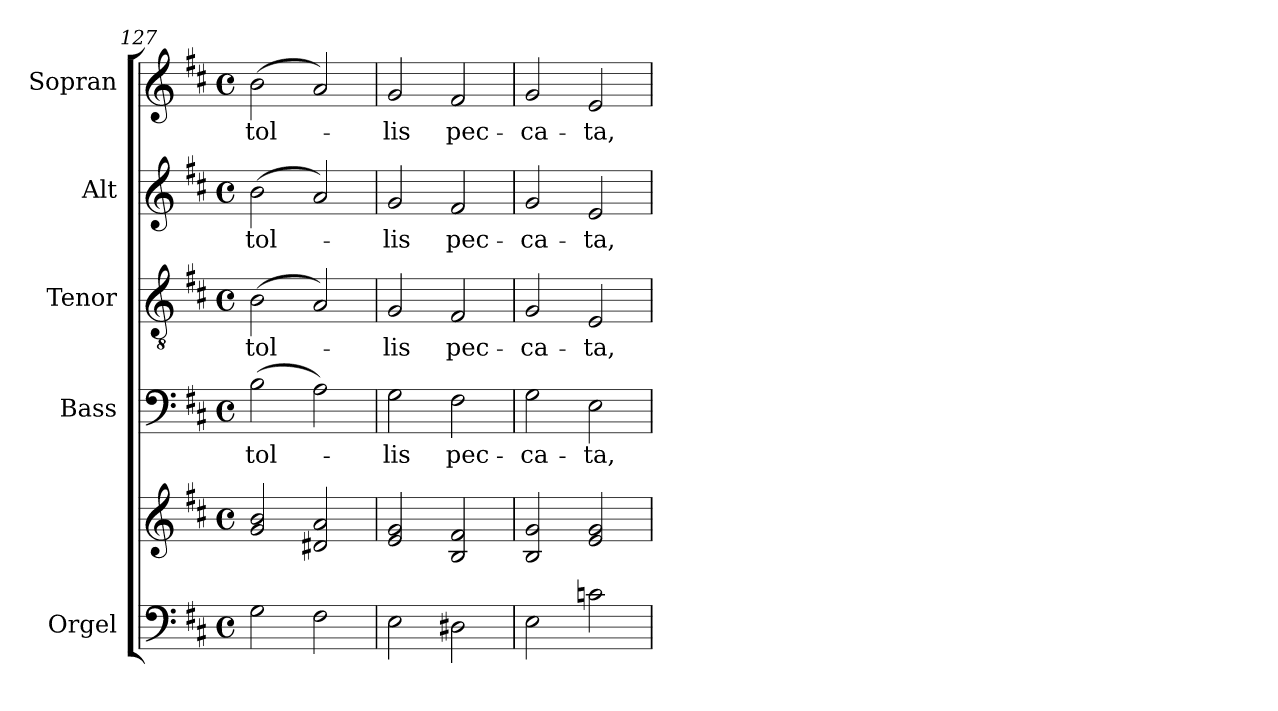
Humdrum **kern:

**kern	**kern	**kern	**text	**kern	**text	**kern	**text	**kern	**text
*part5	*part5	*part4	*part4	*part3	*part3	*part2	*part2	*part1	*part1
*staff6	*staff5	*staff4	*staff4	*staff3	*staff3	*staff2	*staff2	*staff1	*staff1
*I"Orgel	*	*I"Bass	*	*I"Tenor	*	*I"Alt	*	*I"Sopran	*
*I'Org.	*	*I'B.	*	*I'T.	*	*I'A.	*	*I'S.	*
*clefF4	*clefG2	*clefF4	*	*clefGv2	*	*clefG2	*	*clefG2	*
*k[f#c#]	*k[f#c#]	*k[f#c#]	*	*k[f#c#]	*	*k[f#c#]	*	*k[f#c#]	*
*D:	*D:	*D:	*	*D:	*	*D:	*	*D:	*
*M4/4	*M4/4	*M4/4	*	*M4/4	*	*M4/4	*	*M4/4	*
*met(c)	*met(c)	*met(c)	*	*met(c)	*	*met(c)	*	*met(c)	*
=127	=127	=127	=127	=127	=127	=127	=127	=127	=127
!	!	!	!LO:LY:b	!	!LO:LY:b	!	!LO:LY:b	!	!LO:LY:b
2G\	2g/ 2b/	(>2B\	tol-	(>2B\	tol-	(>2b\	tol-	(>2b\	tol-
2F#\	2d#X/ 2a/	2A\)	.	2A/)	.	2a/)	.	2a/)	.
=128	=128	=128	=128	=128	=128	=128	=128	=128	=128
!	!	!	!LO:LY:b	!	!LO:LY:b	!	!LO:LY:b	!	!LO:LY:b
2E\	2e/ 2g/	2G\	-lis	2G/	-lis	2g/	-lis	2g/	-lis
!	!	!	!LO:LY:b	!	!LO:LY:b	!	!LO:LY:b	!	!LO:LY:b
2D#X\	2B/ 2f#/	2F#\	pec-	2F#/	pec-	2f#/	pec-	2f#/	pec-
!!LO:LB:g=z
=129	=129	=129	=129	=129	=129	=129	=129	=129	=129
!	!	!	!LO:LY:b	!	!LO:LY:b	!	!LO:LY:b	!	!LO:LY:b
2E\	2B/ 2g/	2G\	-ca-	2G/	-ca-	2g/	-ca-	2g/	-ca-
!	!	!	!LO:LY:b	!	!LO:LY:b	!	!LO:LY:b	!	!LO:LY:b
2cn\	2e/ 2g/	2E\	-ta,	2E/	-ta,	2e/	-ta,	2e/	-ta,
=	=	=	=	=	=	=	=	=	=
*-	*-	*-	*-	*-	*-	*-	*-	*-	*-
